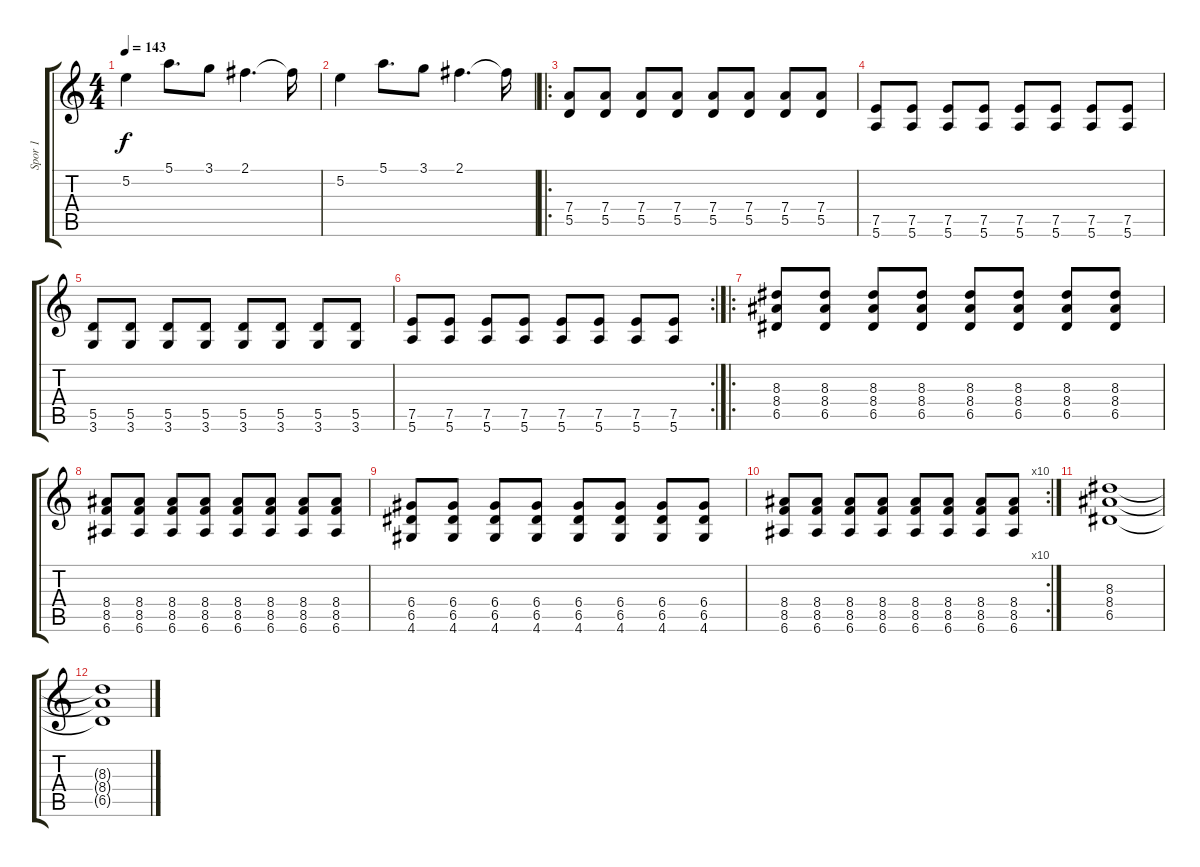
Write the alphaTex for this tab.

\track ("Spor 1" "Spor 1") {instrument distortionguitar}
\staff {score tabs}
\tuning (E4 B3 G3 D3 A2 E2) {hide}
\ts (4 4)
\tempo 143
\clef g2
\ks c
5.2.4{dy f} 5.1.8{d} 3.1.8 2.1.4{d} 2.1{t}.16 |
5.2.4 5.1.8{d} 3.1.8 2.1.4{d} 2.1{t}.16 |
\ro
(7.4 5.5).8 (7.4 5.5).8 (7.4 5.5).8 (7.4 5.5).8 (7.4 5.5).8 (7.4 5.5).8 (7.4 5.5).8 (7.4 5.5).8 |
(7.5 5.6).8 (7.5 5.6).8 (7.5 5.6).8 (7.5 5.6).8 (7.5 5.6).8 (7.5 5.6).8 (7.5 5.6).8 (7.5 5.6).8 |
(5.5 3.6).8 (5.5 3.6).8 (5.5 3.6).8 (5.5 3.6).8 (5.5 3.6).8 (5.5 3.6).8 (5.5 3.6).8 (5.5 3.6).8 |
\rc 2
(7.5 5.6).8 (7.5 5.6).8 (7.5 5.6).8 (7.5 5.6).8 (7.5 5.6).8 (7.5 5.6).8 (7.5 5.6).8 (7.5 5.6).8 |
\ro
(8.3 8.4 6.5).8 (8.3 8.4 6.5).8 (8.3 8.4 6.5).8 (8.3 8.4 6.5).8 (8.3 8.4 6.5).8 (8.3 8.4 6.5).8 (8.3 8.4 6.5).8 (8.3 8.4 6.5).8 |
(8.4 8.5 6.6).8 (8.4 8.5 6.6).8 (8.4 8.5 6.6).8 (8.4 8.5 6.6).8 (8.4 8.5 6.6).8 (8.4 8.5 6.6).8 (8.4 8.5 6.6).8 (8.4 8.5 6.6).8 |
(6.4 6.5 4.6).8 (6.4 6.5 4.6).8 (6.4 6.5 4.6).8 (6.4 6.5 4.6).8 (6.4 6.5 4.6).8 (6.4 6.5 4.6).8 (6.4 6.5 4.6).8 (6.4 6.5 4.6).8 |
\rc 10
(8.4 8.5 6.6).8 (8.4 8.5 6.6).8 (8.4 8.5 6.6).8 (8.4 8.5 6.6).8 (8.4 8.5 6.6).8 (8.4 8.5 6.6).8 (8.4 8.5 6.6).8 (8.4 8.5 6.6).8 |
(8.3 8.4 6.5).1{volume 0} |
(8.3{t} 8.4{t} 6.5{t}).1
